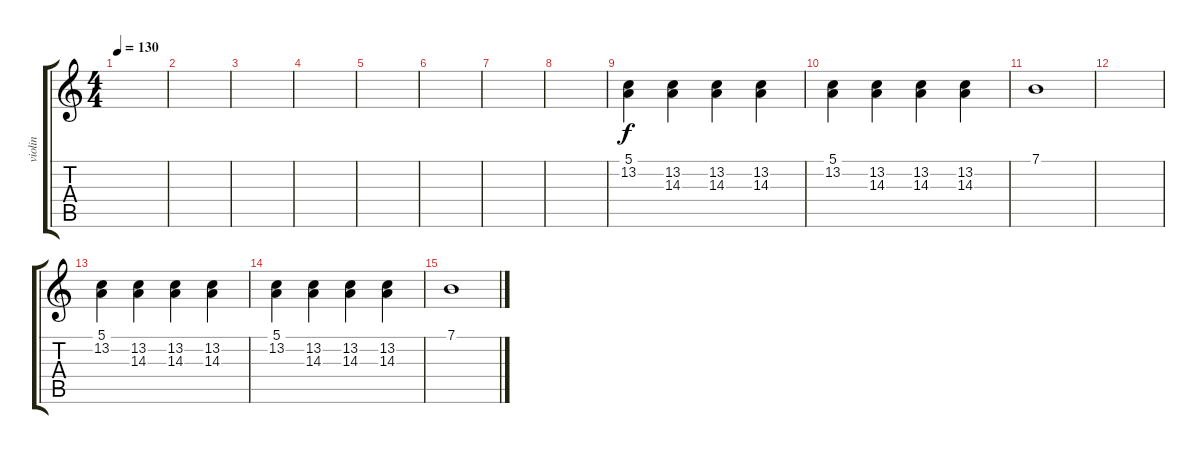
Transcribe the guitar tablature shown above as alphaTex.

\track ("violin" "violin") {instrument violin}
\staff {score tabs}
\tuning (E4 B3 G3 D3 A2 E2) {hide}
\ts (4 4)
\tempo 130
\clef g2
\ks c
|
|
|
|
|
|
|
|
(5.1 13.2).4 (13.2 14.3).4 (13.2 14.3).4 (13.2 14.3).4 |
(5.1 13.2).4 (13.2 14.3).4 (13.2 14.3).4 (13.2 14.3).4 |
7.1.1 |
|
(5.1 13.2).4 (13.2 14.3).4 (13.2 14.3).4 (13.2 14.3).4 |
(5.1 13.2).4 (13.2 14.3).4 (13.2 14.3).4 (13.2 14.3).4 |
7.1.1
